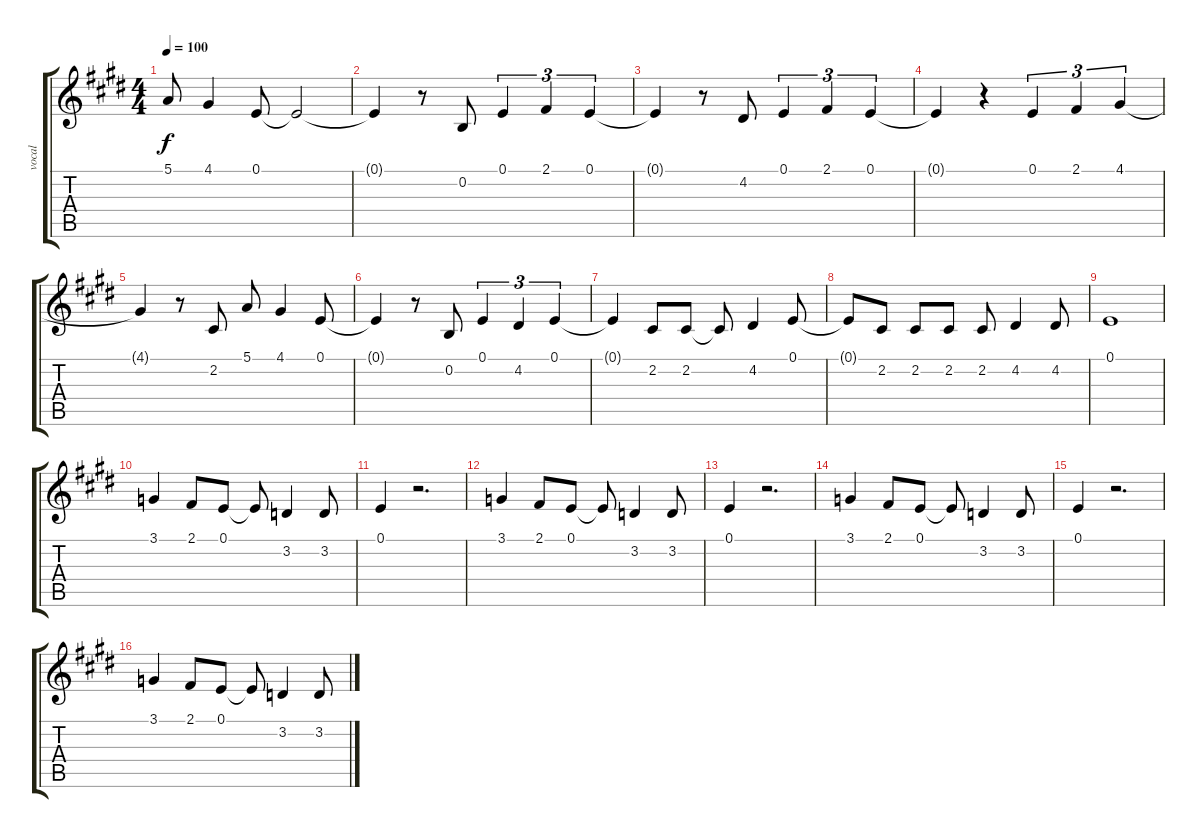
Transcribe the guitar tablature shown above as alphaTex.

\track ("vocal" "vocal") {instrument accordion}
\staff {score tabs}
\tuning (E4 B3 G3 D3 A2 E2) {hide}
\ts (4 4)
\tempo 100
\clef g2
\ks e
5.1.8{dy f} 4.1.4 0.1.8 0.1{t}.2 |
0.1{t}.4 r.8 0.2.8 0.1.4{tu (3 2)} 2.1.4{tu (3 2)} 0.1.4{tu (3 2)} |
0.1{t}.4 r.8 4.2.8 0.1.4{tu (3 2)} 2.1.4{tu (3 2)} 0.1.4{tu (3 2)} |
0.1{t}.4 r.4 0.1.4{tu (3 2)} 2.1.4{tu (3 2)} 4.1.4{tu (3 2)} |
4.1{t}.4 r.8 2.2.8 5.1.8 4.1.4 0.1.8 |
0.1{t}.4 r.8 0.2.8 0.1.4{tu (3 2)} 4.2.4{tu (3 2)} 0.1.4{tu (3 2)} |
0.1{t}.4 2.2.8 2.2.8 2.2{t}.8 4.2.4 0.1.8 |
0.1{t}.8 2.2.8 2.2.8 2.2.8 2.2.8 4.2.4 4.2.8 |
0.1.1 |
3.1.4 2.1.8 0.1.8 0.1{t}.8 3.2.4 3.2.8 |
0.1.4 r.2{d} |
3.1.4 2.1.8 0.1.8 0.1{t}.8 3.2.4 3.2.8 |
0.1.4 r.2{d} |
3.1.4 2.1.8 0.1.8 0.1{t}.8 3.2.4 3.2.8 |
0.1.4 r.2{d} |
3.1.4 2.1.8 0.1.8 0.1{t}.8 3.2.4 3.2.8
